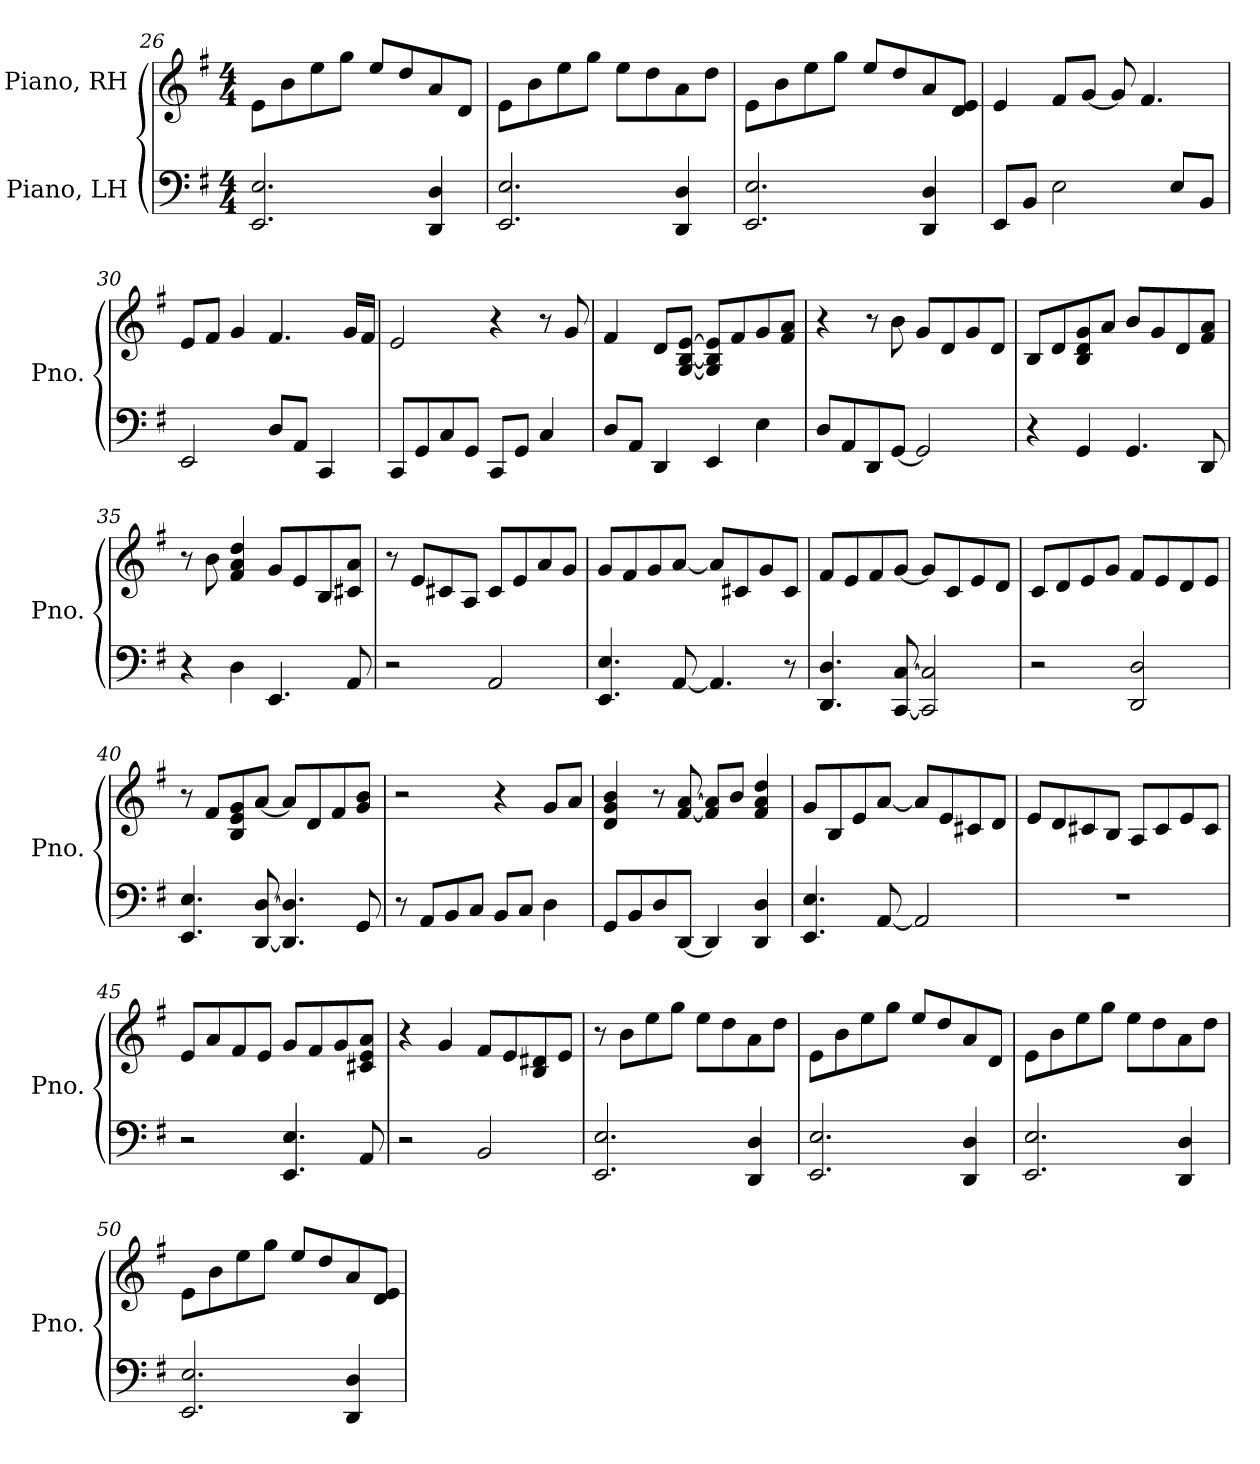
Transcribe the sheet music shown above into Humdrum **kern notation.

**kern	**kern
*part2	*part1
*staff2	*staff1
*I"Piano, LH	*I"Piano, RH
*I'Pno.	*I'Pno.
!!LO:PB:g=z
*clefF4	*clefG2
*k[f#]	*k[f#]
*M4/4	*M4/4
=26	=26
2.EE/ 2.E/	8e\L
.	8b\
.	8ee\
.	8gg\J
.	8ee/L
.	8dd/
4DD/ 4D/	8a/
.	8d/J
=27	=27
2.EE/ 2.E/	8e\L
.	8b\
.	8ee\
.	8gg\J
.	8ee\L
.	8dd\
4DD/ 4D/	8a\
.	8dd\J
=28	=28
2.EE/ 2.E/	8e\L
.	8b\
.	8ee\
.	8gg\J
.	8ee/L
.	8dd/
4DD/ 4D/	8a/
.	8d/ 8e/J
=29	=29
8EE/L	4e/
8BB/J	.
2E\	8f#/L
.	[8g/J
.	8g/]
.	4.f#/
8E/L	.
8BB/J	.
=30	=30
2EE/	8e/L
.	8f#/J
.	4g/
8D/L	4.f#/
8AA/J	.
4CC/	.
.	16g/LL
.	16f#/JJ
!!LO:LB:g=z
=31	=31
8CC/L	2e/
8GG/	.
8C/	.
8GG/J	.
8CC/L	4r
8GG/J	.
4C/	8r
.	8g/
=32	=32
8D/L	4f#/
8AA/J	.
4DD/	8d/L
.	[8G/ [8B/ [8e/J
4EE/	8G/] 8B/] 8e/]L
.	8f#/
4E\	8g/
.	8f#/ 8a/J
=33	=33
8D/L	4r
8AA/	.
8DD/	8r
[8GG/J	8b\
2GG/]	8g/L
.	8d/
.	8g/
.	8d/J
=34	=34
4r	8B/L
.	8d/
4GG/	8B/ 8d/ 8g/
.	8a/J
4.GG/	8b/L
.	8g/
.	8d/
8DD/	8f#/ 8a/J
!!LO:LB:g=z
=35	=35
4r	8r
.	8b\
4D\	4f#/ 4a/ 4dd/
4.EE/	8g/L
.	8e/
.	8B/
8AA/	8c#X/ 8a/J
=36	=36
2r	8r
.	8e/L
.	8c#X/
.	8A/J
2AA/	8c#/L
.	8e/
.	8a/
.	8g/J
=37	=37
4.EE/ 4.E/	8g/L
.	8f#/
.	8g/
[8AA/	[8a/J
4.AA/]	8a/L]
.	8c#X/
.	8g/
8r	8c#/J
=38	=38
4.DD/ 4.D/	8f#/L
.	8e/
.	8f#/
[8CC/ [8C/	[8g/J
2CC/] 2C/]	8g/L]
.	8c/
.	8e/
.	8d/J
!!LO:LB:g=z
=39	=39
2r	8c/L
.	8d/
.	8e/
.	8g/J
2DD/ 2D/	8f#/L
.	8e/
.	8d/
.	8e/J
=40	=40
4.EE/ 4.E/	8r
.	8f#/L
.	8B/ 8e/ 8g/
[8DD/ [8D/	[8a/J
4.DD/] 4.D/]	8a/L]
.	8d/
.	8f#/
8GG/	8g/ 8b/J
=41	=41
8r	2r
8AA/L	.
8BB/	.
8C/J	.
8BB/L	4r
8C/J	.
4D\	8g/L
.	8a/J
=42	=42
8GG/L	4d/ 4g/ 4b/
8BB/	.
8D/	8r
[8DD/J	[8f#/ [8a/
4DD/]	8f#/] 8a/]L
.	8b/J
4DD/ 4D/	4f#/ 4a/ 4dd/
!!LO:LB:g=z
=43	=43
4.EE/ 4.E/	8g/L
.	8B/
.	8e/
[8AA/	[8a/J
2AA/]	8a/L]
.	8e/
.	8c#X/
.	8d/J
=44	=44
1r	8e/L
.	8d/
.	8c#X/
.	8B/J
.	8A/L
.	8c#/
.	8e/
.	8c#/J
=45	=45
2r	8e/L
.	8a/
.	8f#/
.	8e/J
4.EE/ 4.E/	8g/L
.	8f#/
.	8g/
8AA/	8c#X/ 8e/ 8a/J
=46	=46
2r	4r
.	4g/
2BB/	8f#/L
.	8e/
.	8B/ 8d#X/
.	8e/J
!!LO:LB:g=z
=47	=47
2.EE/ 2.E/	8r
.	8b\L
.	8ee\
.	8gg\J
.	8ee\L
.	8dd\
4DD/ 4D/	8a\
.	8dd\J
=48	=48
2.EE/ 2.E/	8e\L
.	8b\
.	8ee\
.	8gg\J
.	8ee/L
.	8dd/
4DD/ 4D/	8a/
.	8d/J
=49	=49
2.EE/ 2.E/	8e\L
.	8b\
.	8ee\
.	8gg\J
.	8ee\L
.	8dd\
4DD/ 4D/	8a\
.	8dd\J
=50	=50
2.EE/ 2.E/	8e\L
.	8b\
.	8ee\
.	8gg\J
.	8ee/L
.	8dd/
4DD/ 4D/	8a/
.	8d/ 8e/J
=	=
*-	*-
